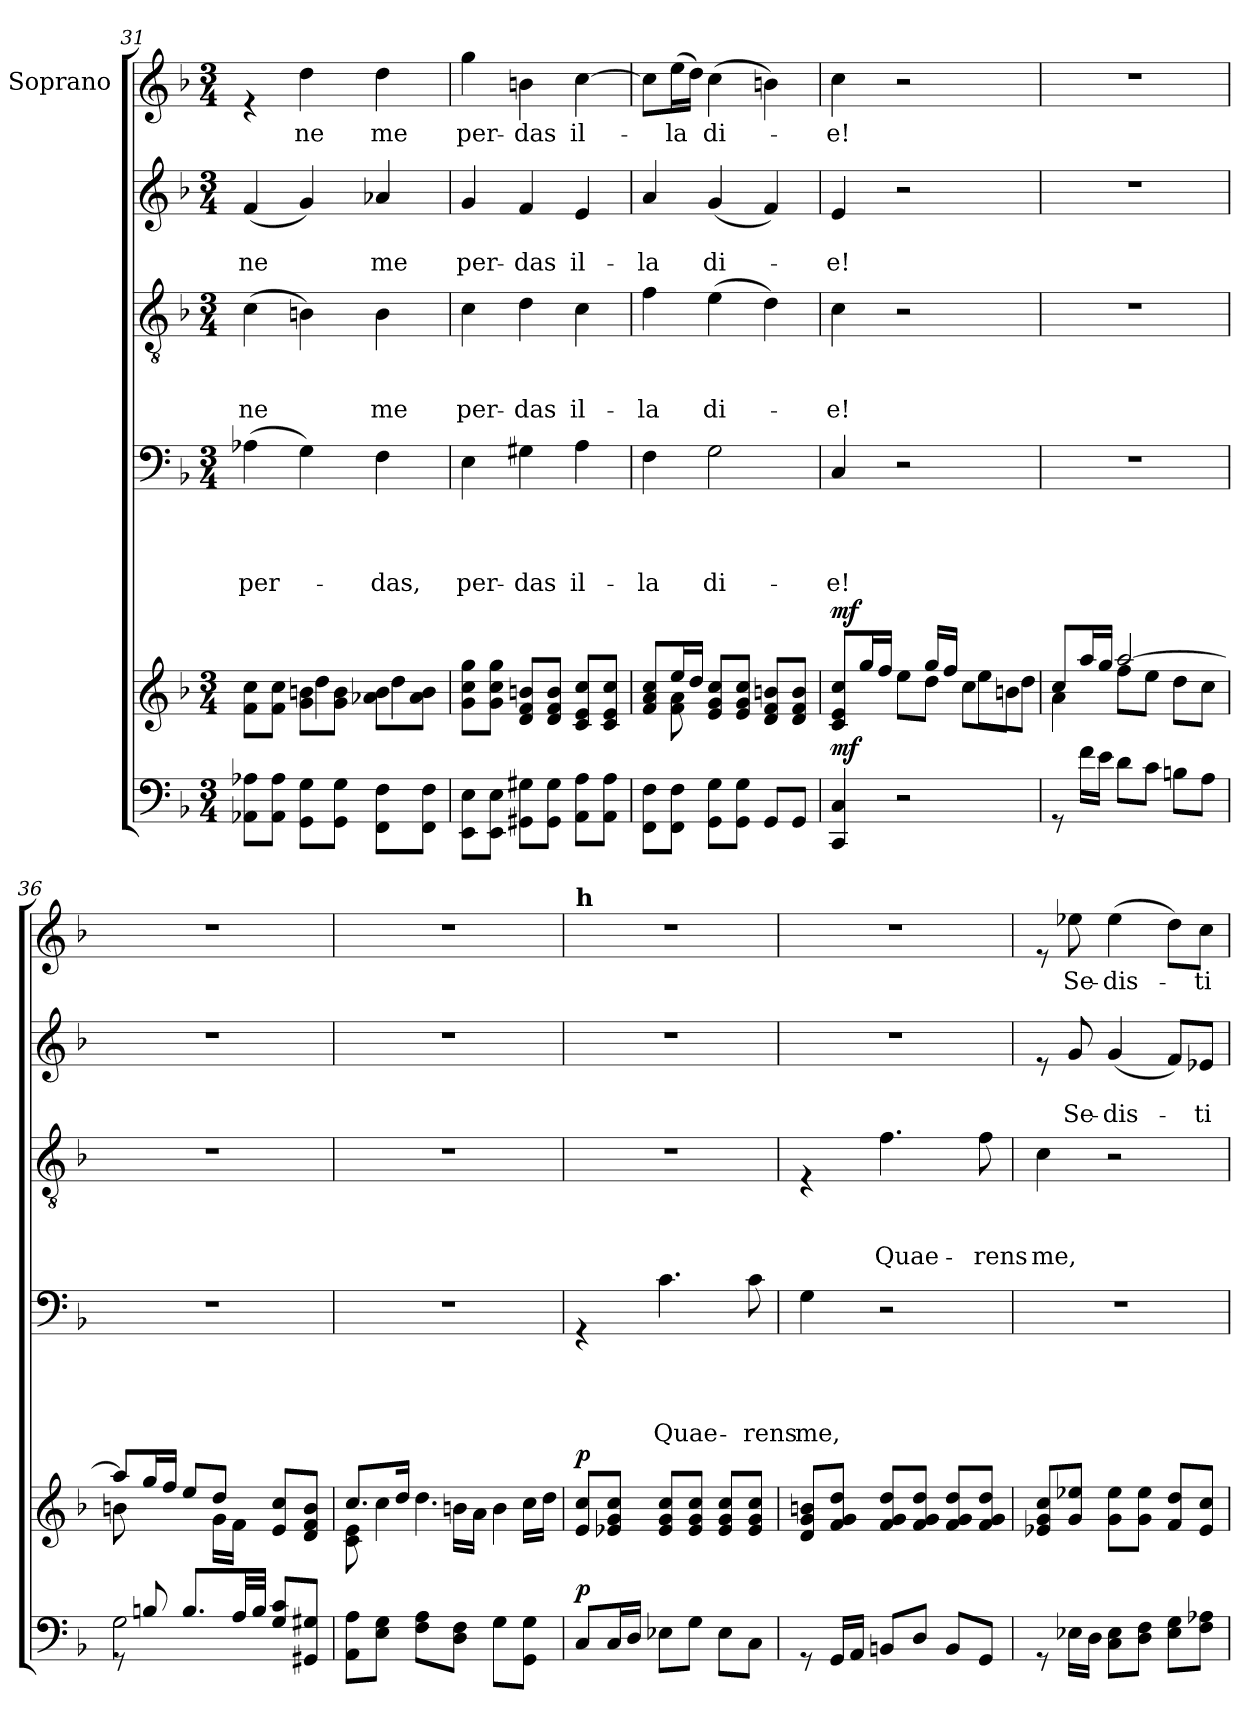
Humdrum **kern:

**kern	**dynam	**kern	**dynam	**kern	**text	**text	**text	**text	**kern	**text	**text	**text	**kern	**text	**text	**kern	**text
*part6	*part6	*part5	*part5	*part4	*part4	*part4	*part4	*part4	*part3	*part3	*part3	*part3	*part2	*part2	*part2	*part1	*part1
*staff6	*staff6	*staff5	*staff5	*staff4	*staff4	*staff4	*staff4	*staff4	*staff3	*staff3	*staff3	*staff3	*staff2	*staff2	*staff2	*staff1	*staff1
*	*	*	*	*	*	*	*	*	*	*	*	*	*	*	*	*I"Soprano	*
!!LO:LB:g=z
*clefF4	*	*clefG2	*	*clefF4	*	*	*	*	*clefGv2	*	*	*	*clefG2	*	*	*clefG2	*
*k[b-]	*	*k[b-]	*	*k[b-]	*	*	*	*	*k[b-]	*	*	*	*k[b-]	*	*	*k[b-]	*
*F:	*	*F:	*	*F:	*	*	*	*	*F:	*	*	*	*F:	*	*	*F:	*
*M3/4	*	*M3/4	*	*M3/4	*	*	*	*	*M3/4	*	*	*	*M3/4	*	*	*M3/4	*
=31	=31	=31	=31	=31	=31	=31	=31	=31	=31	=31	=31	=31	=31	=31	=31	=31	=31
*	*	*^	*	*	*	*	*	*	*	*	*	*	*	*	*	*	*
!	!	!	!	!	!	!	!	!	!LO:LY:b	!	!	!	!LO:LY:b	!	!	!LO:LY:b	!	!
8AA-X\ 8A-X\L	.	8f\ 8cc\L	4ryy	.	(>4A-X\	.	.	.	per-	(>4c\	.	.	ne	(<4f/	.	ne	4re	.
8AA-\ 8A-\J	.	8f\ 8cc\J	.	.	.	.	.	.	.	.	.	.	.	.	.	.	.	.
!	!	!	!	!	!	!	!	!	!	!	!	!	!	!	!	!	!	!LO:LY:b
8GG\ 8G\L	.	8g\ 8bn\L	4dd\	.	4G\)	.	.	.	.	4Bn\)	.	.	.	4g/)	.	.	4dd\	ne
8GG\ 8G\J	.	8g\ 8b\J	.	.	.	.	.	.	.	.	.	.	.	.	.	.	.	.
!	!	!	!	!	!	!	!	!	!LO:LY:b	!	!	!	!LO:LY:b	!	!	!LO:LY:b	!	!LO:LY:b
8FF\ 8F\L	.	8a-X\ 8b\L	4dd\	.	4F\	.	.	.	-das,	4B\	.	.	me	4a-X/	.	me	4dd\	me
8FF\ 8F\J	.	8a-\ 8b\J	.	.	.	.	.	.	.	.	.	.	.	.	.	.	.	.
*	*	*v	*v	*	*	*	*	*	*	*	*	*	*	*	*	*	*	*
=32	=32	=32	=32	=32	=32	=32	=32	=32	=32	=32	=32	=32	=32	=32	=32	=32	=32
!	!	!	!	!	!	!	!	!LO:LY:b	!	!	!	!LO:LY:b	!	!	!LO:LY:b	!	!LO:LY:b
8EE\ 8E\L	.	8g\ 8cc\ 8gg\L	.	4E\	.	.	.	per-	4c\	.	.	per-	4g/	.	per-	4gg\	per-
8EE\ 8E\J	.	8g\ 8cc\ 8gg\J	.	.	.	.	.	.	.	.	.	.	.	.	.	.	.
!	!	!	!	!	!	!	!	!LO:LY:b	!	!	!	!LO:LY:b	!	!	!LO:LY:b	!	!LO:LY:b
8GG#X\ 8G#X\L	.	8d/ 8f/ 8bn/L	.	4G#X\	.	.	.	-das	4d\	.	.	-das	4f/	.	-das	4bn\	-das
8GG#\ 8G#\J	.	8d/ 8f/ 8b/J	.	.	.	.	.	.	.	.	.	.	.	.	.	.	.
!	!	!	!	!	!	!	!	!LO:LY:b	!	!	!	!LO:LY:b	!	!	!LO:LY:b	!	!LO:LY:b
8AA\ 8A\L	.	8c/ 8e/ 8cc/L	.	4A\	.	.	.	il-	4c\	.	.	il-	4e/	.	il-	[>4cc\	il-
8AA\ 8A\J	.	8c/ 8e/ 8cc/J	.	.	.	.	.	.	.	.	.	.	.	.	.	.	.
=33	=33	=33	=33	=33	=33	=33	=33	=33	=33	=33	=33	=33	=33	=33	=33	=33	=33
*	*	*^	*	*	*	*	*	*	*	*	*	*	*	*	*	*	*
!	!	!	!	!	!	!	!	!	!LO:LY:b	!	!	!	!LO:LY:b	!	!	!LO:LY:b	!	!
8FF\ 8F\L	.	8f/ 8a/ 8cc/L	8ryy	.	4F\	.	.	.	-la	4f\	.	.	-la	4a/	.	-la	8cc\L]	.
!	!	!	!	!	!	!	!	!	!	!	!	!	!	!	!	!	!	!LO:LY:b
8FF\ 8F\J	.	16ee/L	8f\ 8a\	.	.	.	.	.	.	.	.	.	.	.	.	.	(>16ee\L	-la
.	.	16dd/JJ	.	.	.	.	.	.	.	.	.	.	.	.	.	.	16dd\JJ)	.
!	!	!	!	!	!	!	!	!	!LO:LY:b	!	!	!	!LO:LY:b	!	!	!LO:LY:b	!	!LO:LY:b
8GG\ 8G\L	.	8e/ 8g/ 8cc/L	2ryy	.	2G\	.	.	.	di-	(>4e\	.	.	di-	(<4g/	.	di-	(>4cc\	di-
8GG\ 8G\J	.	8e/ 8g/ 8cc/J	.	.	.	.	.	.	.	.	.	.	.	.	.	.	.	.
8GG/L	.	8d/ 8f/ 8bn/L	.	.	.	.	.	.	.	4d\)	.	.	.	4f/)	.	.	4bn\)	.
8GG/J	.	8d/ 8f/ 8b/J	.	.	.	.	.	.	.	.	.	.	.	.	.	.	.	.
=34	=34	=34	=34	=34	=34	=34	=34	=34	=34	=34	=34	=34	=34	=34	=34	=34	=34	=34
!	!LO:DY:a	!	!	!LO:DY:a	!	!	!	!	!LO:LY:b	!	!	!	!LO:LY:b	!	!	!LO:LY:b	!	!LO:LY:b
4CC/ 4C/	mf	8c/ 8e/ 8cc/L	4.ryy	mf	4C/	.	.	.	-e!	4c\	.	.	-e!	4e/	.	-e!	4cc\	-e!
.	.	16gg/L	.	.	.	.	.	.	.	.	.	.	.	.	.	.	.	.
.	.	16ff/JJ	.	.	.	.	.	.	.	.	.	.	.	.	.	.	.	.
2r	.	8ee\L	.	.	2r	.	.	.	.	2r	.	.	.	2r	.	.	2r	.
.	.	8dd\J	16gg/LL	.	.	.	.	.	.	.	.	.	.	.	.	.	.	.
.	.	.	16ff/JJ	.	.	.	.	.	.	.	.	.	.	.	.	.	.	.
.	.	8cc\L	8ee\L	.	.	.	.	.	.	.	.	.	.	.	.	.	.	.
.	.	8bn\J	8dd\J	.	.	.	.	.	.	.	.	.	.	.	.	.	.	.
=35	=35	=35	=35	=35	=35	=35	=35	=35	=35	=35	=35	=35	=35	=35	=35	=35	=35	=35
8rGG	.	4a\	8cc/L	.	2.r	.	.	.	.	2.r	.	.	.	2.r	.	.	2.r	.
16f\LL	.	.	16aa/L	.	.	.	.	.	.	.	.	.	.	.	.	.	.	.
16e\JJ	.	.	16gg/JJ	.	.	.	.	.	.	.	.	.	.	.	.	.	.	.
8d\L	.	[<2aa/	8ff\L	.	.	.	.	.	.	.	.	.	.	.	.	.	.	.
8c\J	.	.	8ee\J	.	.	.	.	.	.	.	.	.	.	.	.	.	.	.
8Bn\L	.	.	8dd\L	.	.	.	.	.	.	.	.	.	.	.	.	.	.	.
8A\J	.	.	8cc\J	.	.	.	.	.	.	.	.	.	.	.	.	.	.	.
=36	=36	=36	=36	=36	=36	=36	=36	=36	=36	=36	=36	=36	=36	=36	=36	=36	=36	=36
*^	*	*	*	*	*	*	*	*	*	*	*	*	*	*	*	*	*	*
2G\	8rGG	.	8aa/L]	8bn\	.	2.r	.	.	.	.	2.r	.	.	.	2.r	.	.	2.r	.
.	8Bn/	.	16gg/L	4ryy	.	.	.	.	.	.	.	.	.	.	.	.	.	.	.
.	.	.	16ff/JJ	.	.	.	.	.	.	.	.	.	.	.	.	.	.	.	.
.	8.B/L	.	8ee/L	.	.	.	.	.	.	.	.	.	.	.	.	.	.	.	.
.	.	.	8dd/J	16g\LL	.	.	.	.	.	.	.	.	.	.	.	.	.	.	.
.	32A/LL	.	.	16f\JJ	.	.	.	.	.	.	.	.	.	.	.	.	.	.	.
.	32B/JJJ	.	.	.	.	.	.	.	.	.	.	.	.	.	.	.	.	.	.
8G/ 8c/L	4ryy	.	8e/ 8cc/L	4ryy	.	.	.	.	.	.	.	.	.	.	.	.	.	.	.
8GG#X/ 8G#X/J	.	.	8d/ 8f/ 8b/J	.	.	.	.	.	.	.	.	.	.	.	.	.	.	.	.
*v	*v	*	*	*	*	*	*	*	*	*	*	*	*	*	*	*	*	*	*
!!LO:LB:g=z
=37	=37	=37	=37	=37	=37	=37	=37	=37	=37	=37	=37	=37	=37	=37	=37	=37	=37	=37
8AA\ 8A\L	.	8.cc/L	8c\ 8e\	.	2.r	.	.	.	.	2.r	.	.	.	2.r	.	.	2.r	.
8E\ 8G\J	.	.	4cc\	.	.	.	.	.	.	.	.	.	.	.	.	.	.	.
.	.	16dd/Jk	.	.	.	.	.	.	.	.	.	.	.	.	.	.	.	.
8F\ 8A\L	.	4.dd\	.	.	.	.	.	.	.	.	.	.	.	.	.	.	.	.
8D\ 8F\J	.	.	16bn\LL	.	.	.	.	.	.	.	.	.	.	.	.	.	.	.
.	.	.	16a\JJ	.	.	.	.	.	.	.	.	.	.	.	.	.	.	.
8G\L	.	.	4b\	.	.	.	.	.	.	.	.	.	.	.	.	.	.	.
8GG\ 8G\J	.	16cc\LL	.	.	.	.	.	.	.	.	.	.	.	.	.	.	.	.
.	.	16dd\JJ	.	.	.	.	.	.	.	.	.	.	.	.	.	.	.	.
*	*	*v	*v	*	*	*	*	*	*	*	*	*	*	*	*	*	*	*
=38	=38	=38	=38	=38	=38	=38	=38	=38	=38	=38	=38	=38	=38	=38	=38	=38	=38
!	!	!	!	!	!	!	!	!	!	!	!	!	!	!	!	!LO:TX:a:B:t=h	!
!	!LO:DY:a	!	!LO:DY:a	!	!	!	!	!	!	!	!	!	!	!	!	!	!
8C/L	p	8e/ 8cc/L	p	4rGG	.	.	.	.	2.r	.	.	.	2.r	.	.	2.r	.
16C/L	.	8e-X/ 8g/ 8cc/J	.	.	.	.	.	.	.	.	.	.	.	.	.	.	.
16D/JJ	.	.	.	.	.	.	.	.	.	.	.	.	.	.	.	.	.
!	!	!	!	!	!	!	!	!LO:LY:b	!	!	!	!	!	!	!	!	!
8E-X\L	.	8e-/ 8g/ 8cc/L	.	4.c\	.	.	.	Quae-	.	.	.	.	.	.	.	.	.
8G\J	.	8e-/ 8g/ 8cc/J	.	.	.	.	.	.	.	.	.	.	.	.	.	.	.
8E-\L	.	8e-/ 8g/ 8cc/L	.	.	.	.	.	.	.	.	.	.	.	.	.	.	.
!	!	!	!	!	!	!	!	!LO:LY:b	!	!	!	!	!	!	!	!	!
8C\J	.	8e-/ 8g/ 8cc/J	.	8c\	.	.	.	-rens	.	.	.	.	.	.	.	.	.
=39	=39	=39	=39	=39	=39	=39	=39	=39	=39	=39	=39	=39	=39	=39	=39	=39	=39
!	!	!	!	!	!	!	!	!LO:LY:b	!	!	!	!	!	!	!	!	!
8rGG	.	8d/ 8g/ 8bn/L	.	4G\	.	.	.	me,	4rE	.	.	.	2.r	.	.	2.r	.
16GG/LL	.	8f/ 8g/ 8dd/J	.	.	.	.	.	.	.	.	.	.	.	.	.	.	.
16AA/JJ	.	.	.	.	.	.	.	.	.	.	.	.	.	.	.	.	.
!	!	!	!	!	!	!	!	!	!	!	!	!LO:LY:b	!	!	!	!	!
8BBn/L	.	8f/ 8g/ 8dd/L	.	2r	.	.	.	.	4.f\	.	.	Quae-	.	.	.	.	.
8D/J	.	8f/ 8g/ 8dd/J	.	.	.	.	.	.	.	.	.	.	.	.	.	.	.
8BB/L	.	8f/ 8g/ 8dd/L	.	.	.	.	.	.	.	.	.	.	.	.	.	.	.
!	!	!	!	!	!	!	!	!	!	!	!	!LO:LY:b	!	!	!	!	!
8GG/J	.	8f/ 8g/ 8dd/J	.	.	.	.	.	.	8f\	.	.	-rens	.	.	.	.	.
=40	=40	=40	=40	=40	=40	=40	=40	=40	=40	=40	=40	=40	=40	=40	=40	=40	=40
!	!	!	!	!	!	!	!	!	!	!	!	!LO:LY:b	!	!	!	!	!
8rGG	.	8e-X/ 8g/ 8cc/L	.	2.r	.	.	.	.	4c\	.	.	me,	8re	.	.	8re	.
!	!	!	!	!	!	!	!	!	!	!	!	!	!	!	!LO:LY:b	!	!LO:LY:b
16E-X\LL	.	8g/ 8ee-X/J	.	.	.	.	.	.	.	.	.	.	8g/	.	Se-	8ee-X\	Se-
16D\JJ	.	.	.	.	.	.	.	.	.	.	.	.	.	.	.	.	.
!	!	!	!	!	!	!	!	!	!	!	!	!	!	!	!LO:LY:b	!	!LO:LY:b
8C\ 8E-\L	.	8g\ 8ee-\L	.	.	.	.	.	.	2r	.	.	.	(<4g/	.	-dis-	(>4ee-\	-dis-
8D\ 8F\J	.	8g\ 8ee-\J	.	.	.	.	.	.	.	.	.	.	.	.	.	.	.
8E-\ 8G\L	.	8f/ 8dd/L	.	.	.	.	.	.	.	.	.	.	8f/L)	.	.	8dd\L)	.
!	!	!	!	!	!	!	!	!	!	!	!	!	!	!	!LO:LY:b	!	!LO:LY:b
8F\ 8A-X\J	.	8e-/ 8cc/J	.	.	.	.	.	.	.	.	.	.	8e-X/J	.	-ti	8cc\J	-ti
=	=	=	=	=	=	=	=	=	=	=	=	=	=	=	=	=	=
*-	*-	*-	*-	*-	*-	*-	*-	*-	*-	*-	*-	*-	*-	*-	*-	*-	*-
